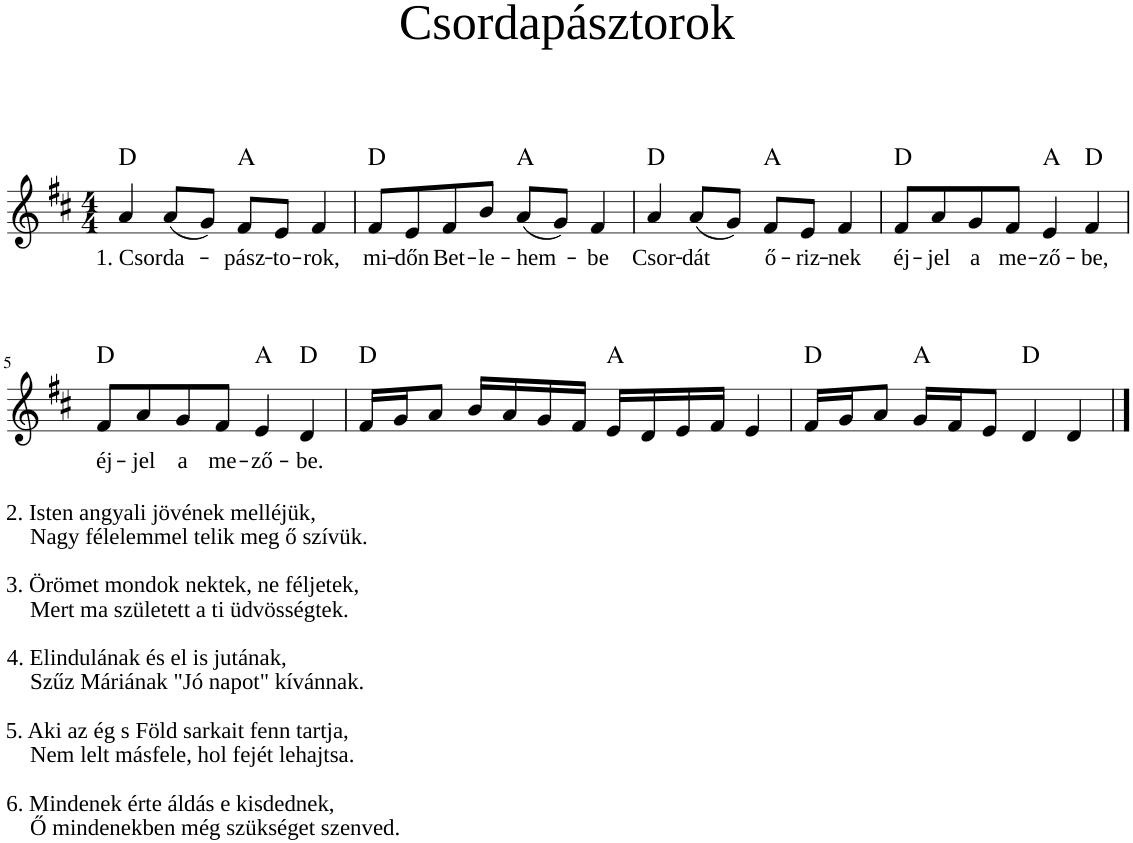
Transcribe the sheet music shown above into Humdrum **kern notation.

**kern	**text	**harte
*part1	*part1	*part1
*staff1	*staff1	*
*I"Voice	*	*
*clefG2	*	*
*k[f#c#]	*	*
*M4/4	*	*
=1	=1	=1
!	!LO:LY:b	!
4a/	1. Csor-	D:maj
!	!LO:LY:b	!
(8a/L	-da-	.
8g/J)	.	.
!	!LO:LY:b	!
8f#/L	-pász-	A:maj
!	!LO:LY:b	!
8e/J	-to-	.
!	!LO:LY:b	!
4f#/	-rok,	.
=2	=2	=2
!	!LO:LY:b	!
8f#/L	mi-	D:maj
!	!LO:LY:b	!
8e/	-dőn	.
!	!LO:LY:b	!
8f#/	Bet-	.
!	!LO:LY:b	!
8b/J	-le-	.
!	!LO:LY:b	!
(8a/L	-hem-	A:maj
8g/J)	.	.
!	!LO:LY:b	!
4f#/	-be	.
=3	=3	=3
!	!LO:LY:b	!
4a/	Csor-	D:maj
!	!LO:LY:b	!
(8a/L	-dát	.
8g/J)	.	.
!	!LO:LY:b	!
8f#/L	ő-	A:maj
!	!LO:LY:b	!
8e/J	-riz-	.
!	!LO:LY:b	!
4f#/	-nek	.
=4	=4	=4
!	!LO:LY:b	!
8f#/L	éj-	D:maj
!	!LO:LY:b	!
8a/	-jel	.
!	!LO:LY:b	!
8g/	a	.
!	!LO:LY:b	!
8f#/J	me-	.
!	!LO:LY:b	!
4e/	-ző-	A:maj
!	!LO:LY:b	!
4f#/	-be,	D:maj
!!LO:LB:g=z
=5	=5	=5
!	!LO:LY:b	!
8f#/L	éj-	D:maj
!	!LO:LY:b	!
8a/	-jel	.
!	!LO:LY:b	!
8g/	a	.
!	!LO:LY:b	!
8f#/J	me-	.
!	!LO:LY:b	!
4e/	-ző-	A:maj
!	!LO:LY:b	!
4d/	-be.	D:maj
=6	=6	=6
16f#/LL	.	D:maj
16g/J	.	.
8a/J	.	.
16b/LL	.	.
16a/	.	.
16g/	.	.
16f#/JJ	.	.
16e/LL	.	A:maj
16d/	.	.
16e/	.	.
16f#/JJ	.	.
4e/	.	.
=7	=7	=7
16f#/LL	.	D:maj
16g/J	.	.
8a/J	.	.
16g/LL	.	A:maj
16f#/J	.	.
8e/J	.	.
4d/	.	D:maj
4d/	.	.
==	==	==
*-	*-	*-
